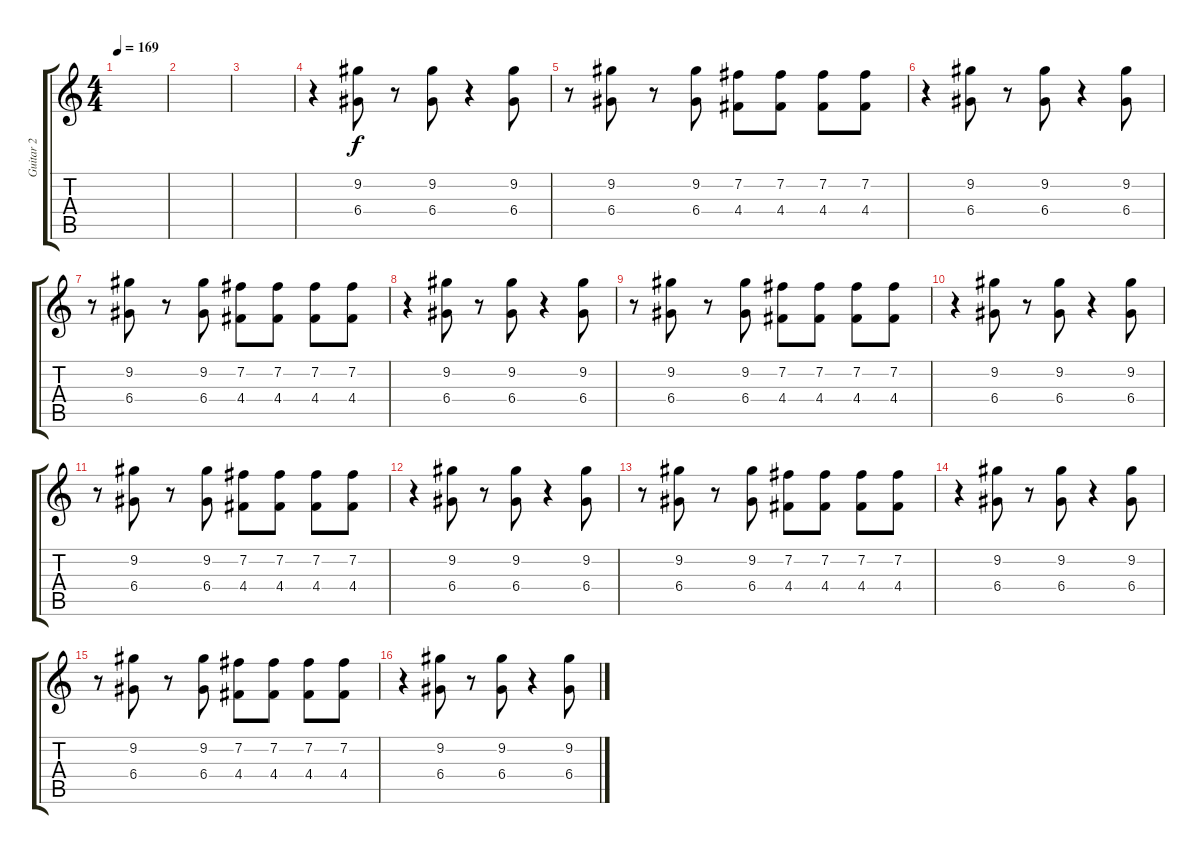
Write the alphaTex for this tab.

\track ("Guitar 2" "Guitar 2") {instrument overdrivenguitar}
\staff {score tabs}
\tuning (E4 B3 G3 D3 A2 D2) {hide}
\ts (4 4)
\tempo 169
\clef g2
\ks c
|
|
|
r.4{volume 5} (9.2 6.4).8 r.8 (9.2 6.4).8 r.4 (9.2 6.4).8 |
r.8 (9.2 6.4).8 r.8 (9.2 6.4).8 (7.2 4.4).8 (7.2 4.4).8 (7.2 4.4).8 (7.2 4.4).8 |
r.4 (9.2 6.4).8 r.8 (9.2 6.4).8 r.4 (9.2 6.4).8 |
r.8 (9.2 6.4).8 r.8 (9.2 6.4).8 (7.2 4.4).8 (7.2 4.4).8 (7.2 4.4).8 (7.2 4.4).8 |
r.4 (9.2 6.4).8 r.8 (9.2 6.4).8 r.4 (9.2 6.4).8 |
r.8 (9.2 6.4).8 r.8 (9.2 6.4).8 (7.2 4.4).8 (7.2 4.4).8 (7.2 4.4).8 (7.2 4.4).8 |
r.4 (9.2 6.4).8 r.8 (9.2 6.4).8 r.4 (9.2 6.4).8 |
r.8 (9.2 6.4).8 r.8 (9.2 6.4).8 (7.2 4.4).8 (7.2 4.4).8 (7.2 4.4).8 (7.2 4.4).8 |
r.4 (9.2 6.4).8 r.8 (9.2 6.4).8 r.4 (9.2 6.4).8 |
r.8 (9.2 6.4).8 r.8 (9.2 6.4).8 (7.2 4.4).8 (7.2 4.4).8 (7.2 4.4).8 (7.2 4.4).8 |
r.4 (9.2 6.4).8 r.8 (9.2 6.4).8 r.4 (9.2 6.4).8 |
r.8 (9.2 6.4).8 r.8 (9.2 6.4).8 (7.2 4.4).8 (7.2 4.4).8 (7.2 4.4).8 (7.2 4.4).8 |
r.4 (9.2 6.4).8 r.8 (9.2 6.4).8 r.4 (9.2 6.4).8
